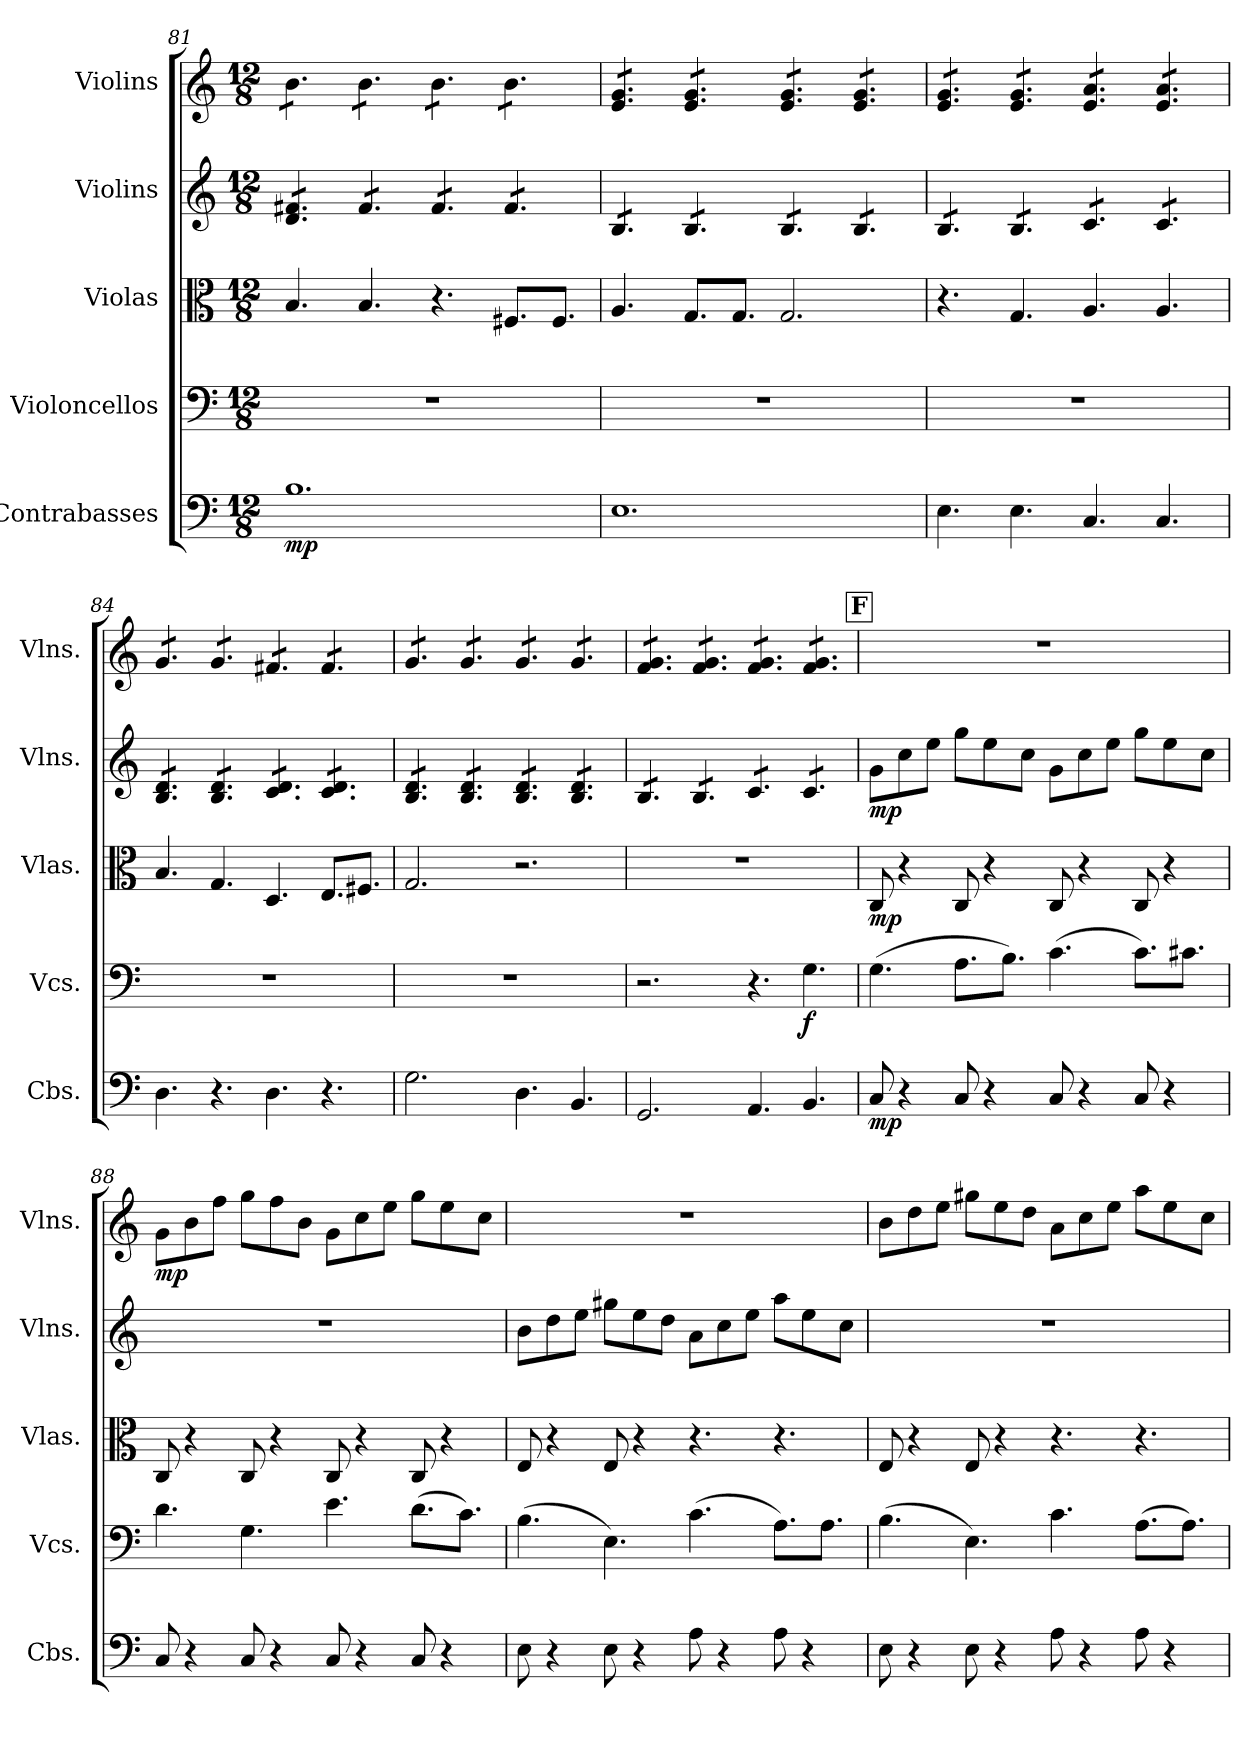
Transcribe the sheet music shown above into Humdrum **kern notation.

**kern	**dynam	**kern	**dynam	**kern	**dynam	**kern	**dynam	**kern	**dynam
*part5	*part5	*part4	*part4	*part3	*part3	*part2	*part2	*part1	*part1
*staff5	*staff5	*staff4	*staff4	*staff3	*staff3	*staff2	*staff2	*staff1	*staff1
*I"Contrabasses	*	*I"Violoncellos	*	*I"Violas	*	*I"Violins	*	*I"Violins	*
*I'Cbs.	*	*I'Vcs.	*	*I'Vlas.	*	*I'Vlns.	*	*I'Vlns.	*
*clefF4	*	*clefF4	*	*clefC3	*	*clefG2	*	*clefG2	*
*ITrd7c12	*	*	*	*	*	*	*	*	*
*k[]	*	*k[]	*	*k[]	*	*k[]	*	*k[]	*
*M12/8	*	*M12/8	*	*M12/8	*	*M12/8	*	*M12/8	*
=81	=81	=81	=81	=81	=81	=81	=81	=81	=81
!	!LO:DY:b	!	!	!	!	!	!	!	!
*	*	*	*	*	*	*tremolo	*	*	*
*	*	*	*	*	*	*	*	*tremolo	*
1.BB	mp	1.r	.	4.B/	.	8d/ 8f#X/L	.	8b\L	.
.	.	.	.	.	.	8d/ 8f#X/	.	8b\	.
.	.	.	.	.	.	8d/ 8f#X/J	.	8b\J	.
.	.	.	.	4.B/	.	8f#/L	.	8b\L	.
.	.	.	.	.	.	8f#/	.	8b\	.
.	.	.	.	.	.	8f#/J	.	8b\J	.
.	.	.	.	4.r	.	8f#/L	.	8b\L	.
.	.	.	.	.	.	8f#/	.	8b\	.
.	.	.	.	.	.	8f#/J	.	8b\J	.
.	.	.	.	8.F#X/L	.	8f#/L	.	8b\L	.
.	.	.	.	.	.	8f#/	.	8b\	.
.	.	.	.	8.F#/J	.	.	.	.	.
.	.	.	.	.	.	8f#/J	.	8b\J	.
=82	=82	=82	=82	=82	=82	=82	=82	=82	=82
1.EE	.	1.r	.	4.A/	.	8B/L	.	8e/ 8g/L	.
.	.	.	.	.	.	8B/	.	8e/ 8g/	.
.	.	.	.	.	.	8B/J	.	8e/ 8g/J	.
.	.	.	.	8.G/L	.	8B/L	.	8e/ 8g/L	.
.	.	.	.	.	.	8B/	.	8e/ 8g/	.
.	.	.	.	8.G/J	.	.	.	.	.
.	.	.	.	.	.	8B/J	.	8e/ 8g/J	.
.	.	.	.	2.G/	.	8B/L	.	8e/ 8g/L	.
.	.	.	.	.	.	8B/	.	8e/ 8g/	.
.	.	.	.	.	.	8B/J	.	8e/ 8g/J	.
.	.	.	.	.	.	8B/L	.	8e/ 8g/L	.
.	.	.	.	.	.	8B/	.	8e/ 8g/	.
.	.	.	.	.	.	8B/J	.	8e/ 8g/J	.
=83	=83	=83	=83	=83	=83	=83	=83	=83	=83
4.EE\	.	1.r	.	4.r	.	8B/L	.	8e/ 8g/L	.
.	.	.	.	.	.	8B/	.	8e/ 8g/	.
.	.	.	.	.	.	8B/J	.	8e/ 8g/J	.
4.EE\	.	.	.	4.G/	.	8B/L	.	8e/ 8g/L	.
.	.	.	.	.	.	8B/	.	8e/ 8g/	.
.	.	.	.	.	.	8B/J	.	8e/ 8g/J	.
4.CC/	.	.	.	4.A/	.	8c/L	.	8e/ 8a/L	.
.	.	.	.	.	.	8c/	.	8e/ 8a/	.
.	.	.	.	.	.	8c/J	.	8e/ 8a/J	.
4.CC/	.	.	.	4.A/	.	8c/L	.	8e/ 8a/L	.
.	.	.	.	.	.	8c/	.	8e/ 8a/	.
.	.	.	.	.	.	8c/J	.	8e/ 8a/J	.
!!LO:PB:g=z
=84	=84	=84	=84	=84	=84	=84	=84	=84	=84
4.DD\	.	1.r	.	4.B/	.	8B/ 8d/L	.	8g/L	.
.	.	.	.	.	.	8B/ 8d/	.	8g/	.
.	.	.	.	.	.	8B/ 8d/J	.	8g/J	.
4.r	.	.	.	4.G/	.	8B/ 8d/L	.	8g/L	.
.	.	.	.	.	.	8B/ 8d/	.	8g/	.
.	.	.	.	.	.	8B/ 8d/J	.	8g/J	.
4.DD\	.	.	.	4.D/	.	8c/ 8d/L	.	8f#X/L	.
.	.	.	.	.	.	8c/ 8d/	.	8f#X/	.
.	.	.	.	.	.	8c/ 8d/J	.	8f#X/J	.
4.r	.	.	.	8.E/L	.	8c/ 8d/L	.	8f#/L	.
.	.	.	.	.	.	8c/ 8d/	.	8f#/	.
.	.	.	.	8.F#X/J	.	.	.	.	.
.	.	.	.	.	.	8c/ 8d/J	.	8f#/J	.
=85	=85	=85	=85	=85	=85	=85	=85	=85	=85
2.GG\	.	1.r	.	2.G/	.	8B/ 8d/L	.	8g/L	.
.	.	.	.	.	.	8B/ 8d/	.	8g/	.
.	.	.	.	.	.	8B/ 8d/J	.	8g/J	.
.	.	.	.	.	.	8B/ 8d/L	.	8g/L	.
.	.	.	.	.	.	8B/ 8d/	.	8g/	.
.	.	.	.	.	.	8B/ 8d/J	.	8g/J	.
4.DD\	.	.	.	2.r	.	8B/ 8d/L	.	8g/L	.
.	.	.	.	.	.	8B/ 8d/	.	8g/	.
.	.	.	.	.	.	8B/ 8d/J	.	8g/J	.
4.BBB/	.	.	.	.	.	8B/ 8d/L	.	8g/L	.
.	.	.	.	.	.	8B/ 8d/	.	8g/	.
.	.	.	.	.	.	8B/ 8d/J	.	8g/J	.
=86	=86	=86	=86	=86	=86	=86	=86	=86	=86
2.GGG/	.	2.r	.	1.r	.	8B/L	.	8f/ 8g/L	.
.	.	.	.	.	.	8B/	.	8f/ 8g/	.
.	.	.	.	.	.	8B/J	.	8f/ 8g/J	.
.	.	.	.	.	.	8B/L	.	8f/ 8g/L	.
.	.	.	.	.	.	8B/	.	8f/ 8g/	.
.	.	.	.	.	.	8B/J	.	8f/ 8g/J	.
4.AAA/	.	4.r	.	.	.	8c/L	.	8f/ 8g/L	.
.	.	.	.	.	.	8c/	.	8f/ 8g/	.
.	.	.	.	.	.	8c/J	.	8f/ 8g/J	.
!	!	!	!LO:DY:b	!	!	!	!	!	!
4.BBB/	.	4.G\	f	.	.	8c/L	.	8f/ 8g/L	.
.	.	.	.	.	.	8c/	.	8f/ 8g/	.
.	.	.	.	.	.	8c/J	.	8f/ 8g/J	.
*	*	*	*	*	*	*	*	*Xtremolo	*
*	*	*	*	*	*	*Xtremolo	*	*	*
!!LO:LB:g=z
!!LO:REH:place=s1:a:B:fs=14:t=F
=87	=87	=87	=87	=87	=87	=87	=87	=87	=87
!	!LO:DY:b	!	!	!	!LO:DY:b	!	!LO:DY:b	!	!
8CC/	mp	(>4.G\	.	8C/	mp	8g\L	mp	1.r	.
4r	.	.	.	4r	.	8cc\	.	.	.
.	.	.	.	.	.	8ee\J	.	.	.
8CC/	.	8.A\L	.	8C/	.	8gg\L	.	.	.
4r	.	.	.	4r	.	8ee\	.	.	.
.	.	8.B\J)	.	.	.	.	.	.	.
.	.	.	.	.	.	8cc\J	.	.	.
8CC/	.	(>4.c\	.	8C/	.	8g\L	.	.	.
4r	.	.	.	4r	.	8cc\	.	.	.
.	.	.	.	.	.	8ee\J	.	.	.
8CC/	.	8.c\L)	.	8C/	.	8gg\L	.	.	.
4r	.	.	.	4r	.	8ee\	.	.	.
.	.	8.c#X\J	.	.	.	.	.	.	.
.	.	.	.	.	.	8cc\J	.	.	.
=88	=88	=88	=88	=88	=88	=88	=88	=88	=88
!	!	!	!	!	!	!	!	!	!LO:DY:b
8CC/	.	4.d\	.	8C/	.	1.r	.	8g\L	mp
4r	.	.	.	4r	.	.	.	8b\	.
.	.	.	.	.	.	.	.	8ff\J	.
8CC/	.	4.G\	.	8C/	.	.	.	8gg\L	.
4r	.	.	.	4r	.	.	.	8ff\	.
.	.	.	.	.	.	.	.	8b\J	.
8CC/	.	4.e\	.	8C/	.	.	.	8g\L	.
4r	.	.	.	4r	.	.	.	8cc\	.
.	.	.	.	.	.	.	.	8ee\J	.
8CC/	.	(>8.d\L	.	8C/	.	.	.	8gg\L	.
4r	.	.	.	4r	.	.	.	8ee\	.
.	.	8.c\J)	.	.	.	.	.	.	.
.	.	.	.	.	.	.	.	8cc\J	.
!!LO:PB:g=z
=89	=89	=89	=89	=89	=89	=89	=89	=89	=89
8EE\	.	(>4.B\	.	8E/	.	8b\L	.	1.r	.
4r	.	.	.	4r	.	8dd\	.	.	.
.	.	.	.	.	.	8ee\J	.	.	.
8EE\	.	4.E\)	.	8E/	.	8gg#X\L	.	.	.
4r	.	.	.	4r	.	8ee\	.	.	.
.	.	.	.	.	.	8dd\J	.	.	.
8AA\	.	(>4.c\	.	4.r	.	8a\L	.	.	.
4r	.	.	.	.	.	8cc\	.	.	.
.	.	.	.	.	.	8ee\J	.	.	.
8AA\	.	8.A\L)	.	4.r	.	8aa\L	.	.	.
4r	.	.	.	.	.	8ee\	.	.	.
.	.	8.A\J	.	.	.	.	.	.	.
.	.	.	.	.	.	8cc\J	.	.	.
=90	=90	=90	=90	=90	=90	=90	=90	=90	=90
8EE\	.	(>4.B\	.	8E/	.	1.r	.	8b\L	.
4r	.	.	.	4r	.	.	.	8dd\	.
.	.	.	.	.	.	.	.	8ee\J	.
8EE\	.	4.E\)	.	8E/	.	.	.	8gg#X\L	.
4r	.	.	.	4r	.	.	.	8ee\	.
.	.	.	.	.	.	.	.	8dd\J	.
8AA\	.	4.c\	.	4.r	.	.	.	8a\L	.
4r	.	.	.	.	.	.	.	8cc\	.
.	.	.	.	.	.	.	.	8ee\J	.
8AA\	.	(>8.A\L	.	4.r	.	.	.	8aa\L	.
4r	.	.	.	.	.	.	.	8ee\	.
.	.	8.A\J)	.	.	.	.	.	.	.
.	.	.	.	.	.	.	.	8cc\J	.
=	=	=	=	=	=	=	=	=	=
*-	*-	*-	*-	*-	*-	*-	*-	*-	*-
